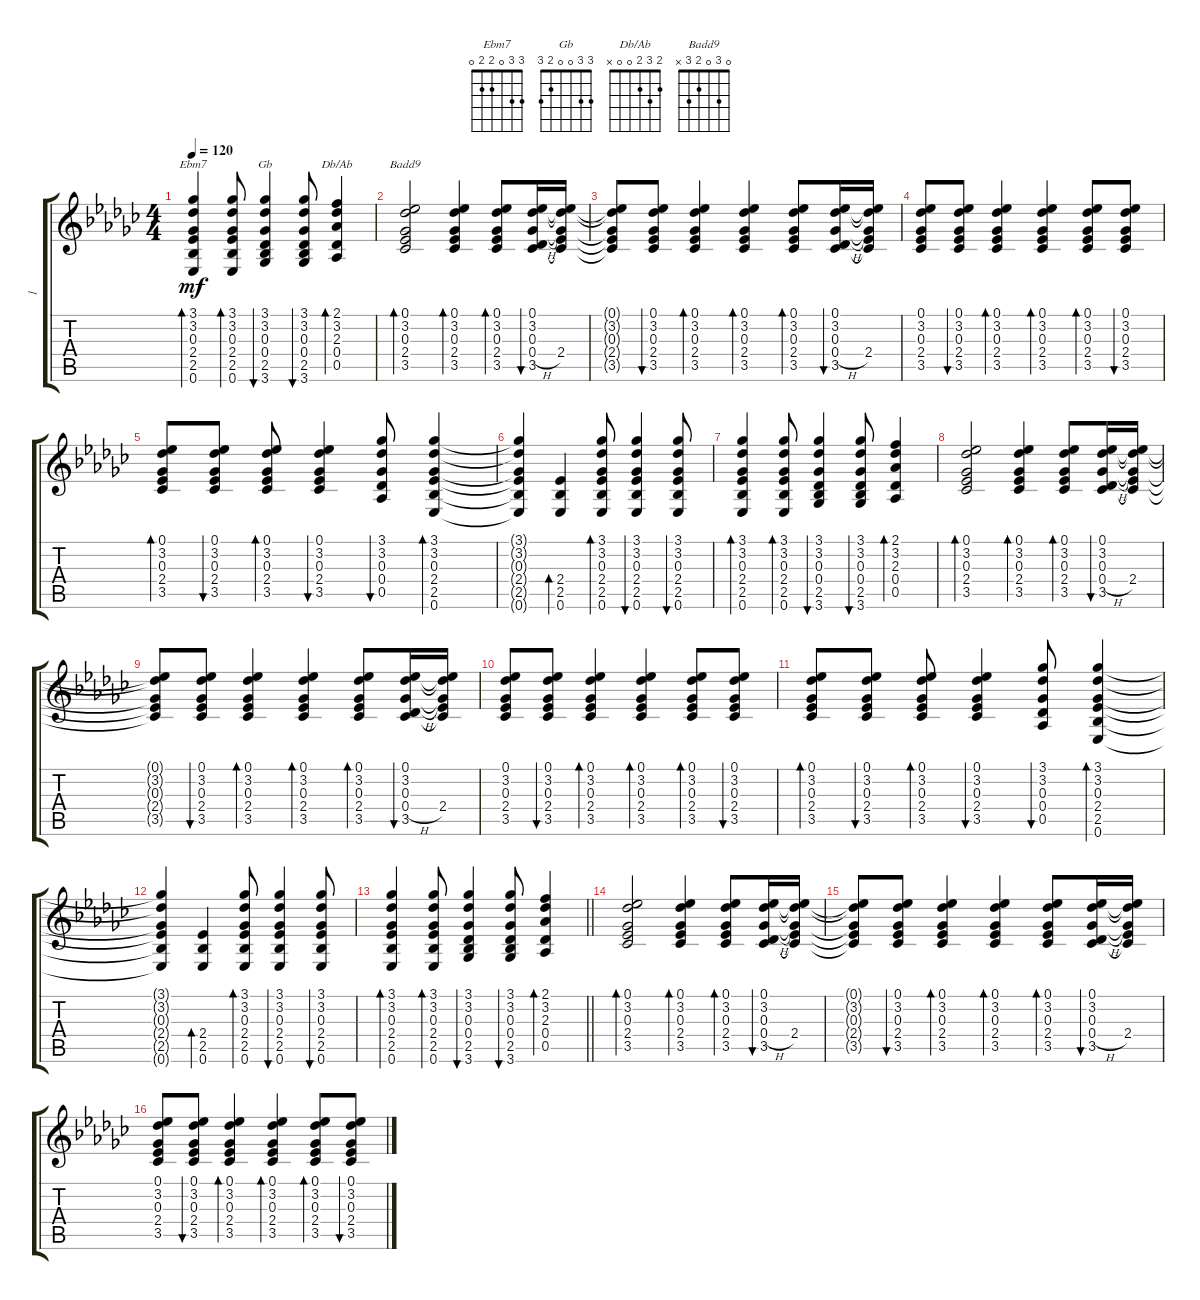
\track ("1" "1") {instrument acousticguitarsteel}
\staff {score tabs}
\tuning (Eb4 Bb3 Gb3 Db3 Ab2 Eb2) {hide}
\chord ("Ebm7" 3 3 0 2 2 0)
\chord ("Gb" 3 3 0 0 2 3)
\chord ("Db/Ab" 2 3 2 0 0 x)
\chord ("Badd9" 0 3 0 2 3 x)
\ts (4 4)
\tempo 120
\clef g2
\ks ebminor
(3.1 3.2 0.3 2.4 2.5 0.6).4{bd 30 ch "Ebm7" dy mf} (3.1 3.2 0.3 2.4 2.5 0.6).8{bd 30} (3.1 3.2 0.3 0.4 2.5 3.6).4{bu 30 ch "Gb"} (3.1 3.2 0.3 0.4 2.5 3.6).8{bu 30} (2.1 3.2 2.3 0.4 0.5).4{bd 30 ch "Db/Ab"} |
(0.1 3.2 0.3 2.4 3.5).2{bd 30 ch "Badd9"} (0.1 3.2 0.3 2.4 3.5).4{bd 30} (0.1 3.2 0.3 2.4 3.5).8{bd 30} (0.1 3.2 0.3 0.4{h} 3.5).16{bu 30} (0.1{t} 3.2{t} 0.3{t} 2.4 3.5{t}).16 |
(0.1{t} 3.2{t} 0.3{t} 2.4{t} 3.5{t}).8 (0.1 3.2 0.3 2.4 3.5).8{bu 30} (0.1 3.2 0.3 2.4 3.5).4{bd 30} (0.1 3.2 0.3 2.4 3.5).4{bd 30} (0.1 3.2 0.3 2.4 3.5).8{bd 30} (0.1 3.2 0.3 0.4{h} 3.5).16{bu 30} (0.1{t} 3.2{t} 0.3{t} 2.4 3.5{t}).16 |
(0.1 3.2 0.3 2.4 3.5).8 (0.1 3.2 0.3 2.4 3.5).8{bu 30} (0.1 3.2 0.3 2.4 3.5).4{bd 30} (0.1 3.2 0.3 2.4 3.5).4{bd 30} (0.1 3.2 0.3 2.4 3.5).8{bd 30} (0.1 3.2 0.3 2.4 3.5).8{bu 30} |
(0.1 3.2 0.3 2.4 3.5).8{bd 30} (0.1 3.2 0.3 2.4 3.5).8{bu 30} (0.1 3.2 0.3 2.4 3.5).8{bd 30} (0.1 3.2 0.3 2.4 3.5).4{bu 30} (3.1 3.2 0.3 0.4 0.5).8{bu 30} (3.1 3.2 0.3 2.4 2.5 0.6).4{bd 30} |
(3.1{t} 3.2{t} 0.3{t} 2.4{t} 2.5{t} 0.6{t}).4 (2.4 2.5 0.6).4{bd 30} (3.1 3.2 0.3 2.4 2.5 0.6).8{bd 30} (3.1 3.2 0.3 2.4 2.5 0.6).4{bu 30} (3.1 3.2 0.3 2.4 2.5 0.6).8{bu 30} |
(3.1 3.2 0.3 2.4 2.5 0.6).4{bd 30} (3.1 3.2 0.3 2.4 2.5 0.6).8{bd 30} (3.1 3.2 0.3 0.4 2.5 3.6).4{bu 30} (3.1 3.2 0.3 0.4 2.5 3.6).8{bu 30} (2.1 3.2 2.3 0.4 0.5).4{bd 30} |
(0.1 3.2 0.3 2.4 3.5).2{bd 30} (0.1 3.2 0.3 2.4 3.5).4{bd 30} (0.1 3.2 0.3 2.4 3.5).8{bd 30} (0.1 3.2 0.3 0.4{h} 3.5).16{bu 30} (0.1{t} 3.2{t} 0.3{t} 2.4 3.5{t}).16 |
(0.1{t} 3.2{t} 0.3{t} 2.4{t} 3.5{t}).8 (0.1 3.2 0.3 2.4 3.5).8{bu 30} (0.1 3.2 0.3 2.4 3.5).4{bd 30} (0.1 3.2 0.3 2.4 3.5).4{bd 30} (0.1 3.2 0.3 2.4 3.5).8{bd 30} (0.1 3.2 0.3 0.4{h} 3.5).16{bu 30} (0.1{t} 3.2{t} 0.3{t} 2.4 3.5{t}).16 |
(0.1 3.2 0.3 2.4 3.5).8 (0.1 3.2 0.3 2.4 3.5).8{bu 30} (0.1 3.2 0.3 2.4 3.5).4{bd 30} (0.1 3.2 0.3 2.4 3.5).4{bd 30} (0.1 3.2 0.3 2.4 3.5).8{bd 30} (0.1 3.2 0.3 2.4 3.5).8{bu 30} |
(0.1 3.2 0.3 2.4 3.5).8{bd 30} (0.1 3.2 0.3 2.4 3.5).8{bu 30} (0.1 3.2 0.3 2.4 3.5).8{bd 30} (0.1 3.2 0.3 2.4 3.5).4{bu 30} (3.1 3.2 0.3 0.4 0.5).8{bu 30} (3.1 3.2 0.3 2.4 2.5 0.6).4{bd 30} |
(3.1{t} 3.2{t} 0.3{t} 2.4{t} 2.5{t} 0.6{t}).4 (2.4 2.5 0.6).4{bd 30} (3.1 3.2 0.3 2.4 2.5 0.6).8{bd 30} (3.1 3.2 0.3 2.4 2.5 0.6).4{bu 30} (3.1 3.2 0.3 2.4 2.5 0.6).8{bu 30} |
\barLineRight lightlight
(3.1 3.2 0.3 2.4 2.5 0.6).4{bd 30} (3.1 3.2 0.3 2.4 2.5 0.6).8{bd 30} (3.1 3.2 0.3 0.4 2.5 3.6).4{bu 30} (3.1 3.2 0.3 0.4 2.5 3.6).8{bu 30} (2.1 3.2 2.3 0.4 0.5).4{bd 30} |
(0.1 3.2 0.3 2.4 3.5).2{bd 30} (0.1 3.2 0.3 2.4 3.5).4{bd 30} (0.1 3.2 0.3 2.4 3.5).8{bd 30} (0.1 3.2 0.3 0.4{h} 3.5).16{bu 30} (0.1{t} 3.2{t} 0.3{t} 2.4 3.5{t}).16 |
(0.1{t} 3.2{t} 0.3{t} 2.4{t} 3.5{t}).8 (0.1 3.2 0.3 2.4 3.5).8{bu 30} (0.1 3.2 0.3 2.4 3.5).4{bd 30} (0.1 3.2 0.3 2.4 3.5).4{bd 30} (0.1 3.2 0.3 2.4 3.5).8{bd 30} (0.1 3.2 0.3 0.4{h} 3.5).16{bu 30} (0.1{t} 3.2{t} 0.3{t} 2.4 3.5{t}).16 |
(0.1 3.2 0.3 2.4 3.5).8 (0.1 3.2 0.3 2.4 3.5).8{bu 30} (0.1 3.2 0.3 2.4 3.5).4{bd 30} (0.1 3.2 0.3 2.4 3.5).4{bd 30} (0.1 3.2 0.3 2.4 3.5).8{bd 30} (0.1 3.2 0.3 2.4 3.5).8{bu 30}
